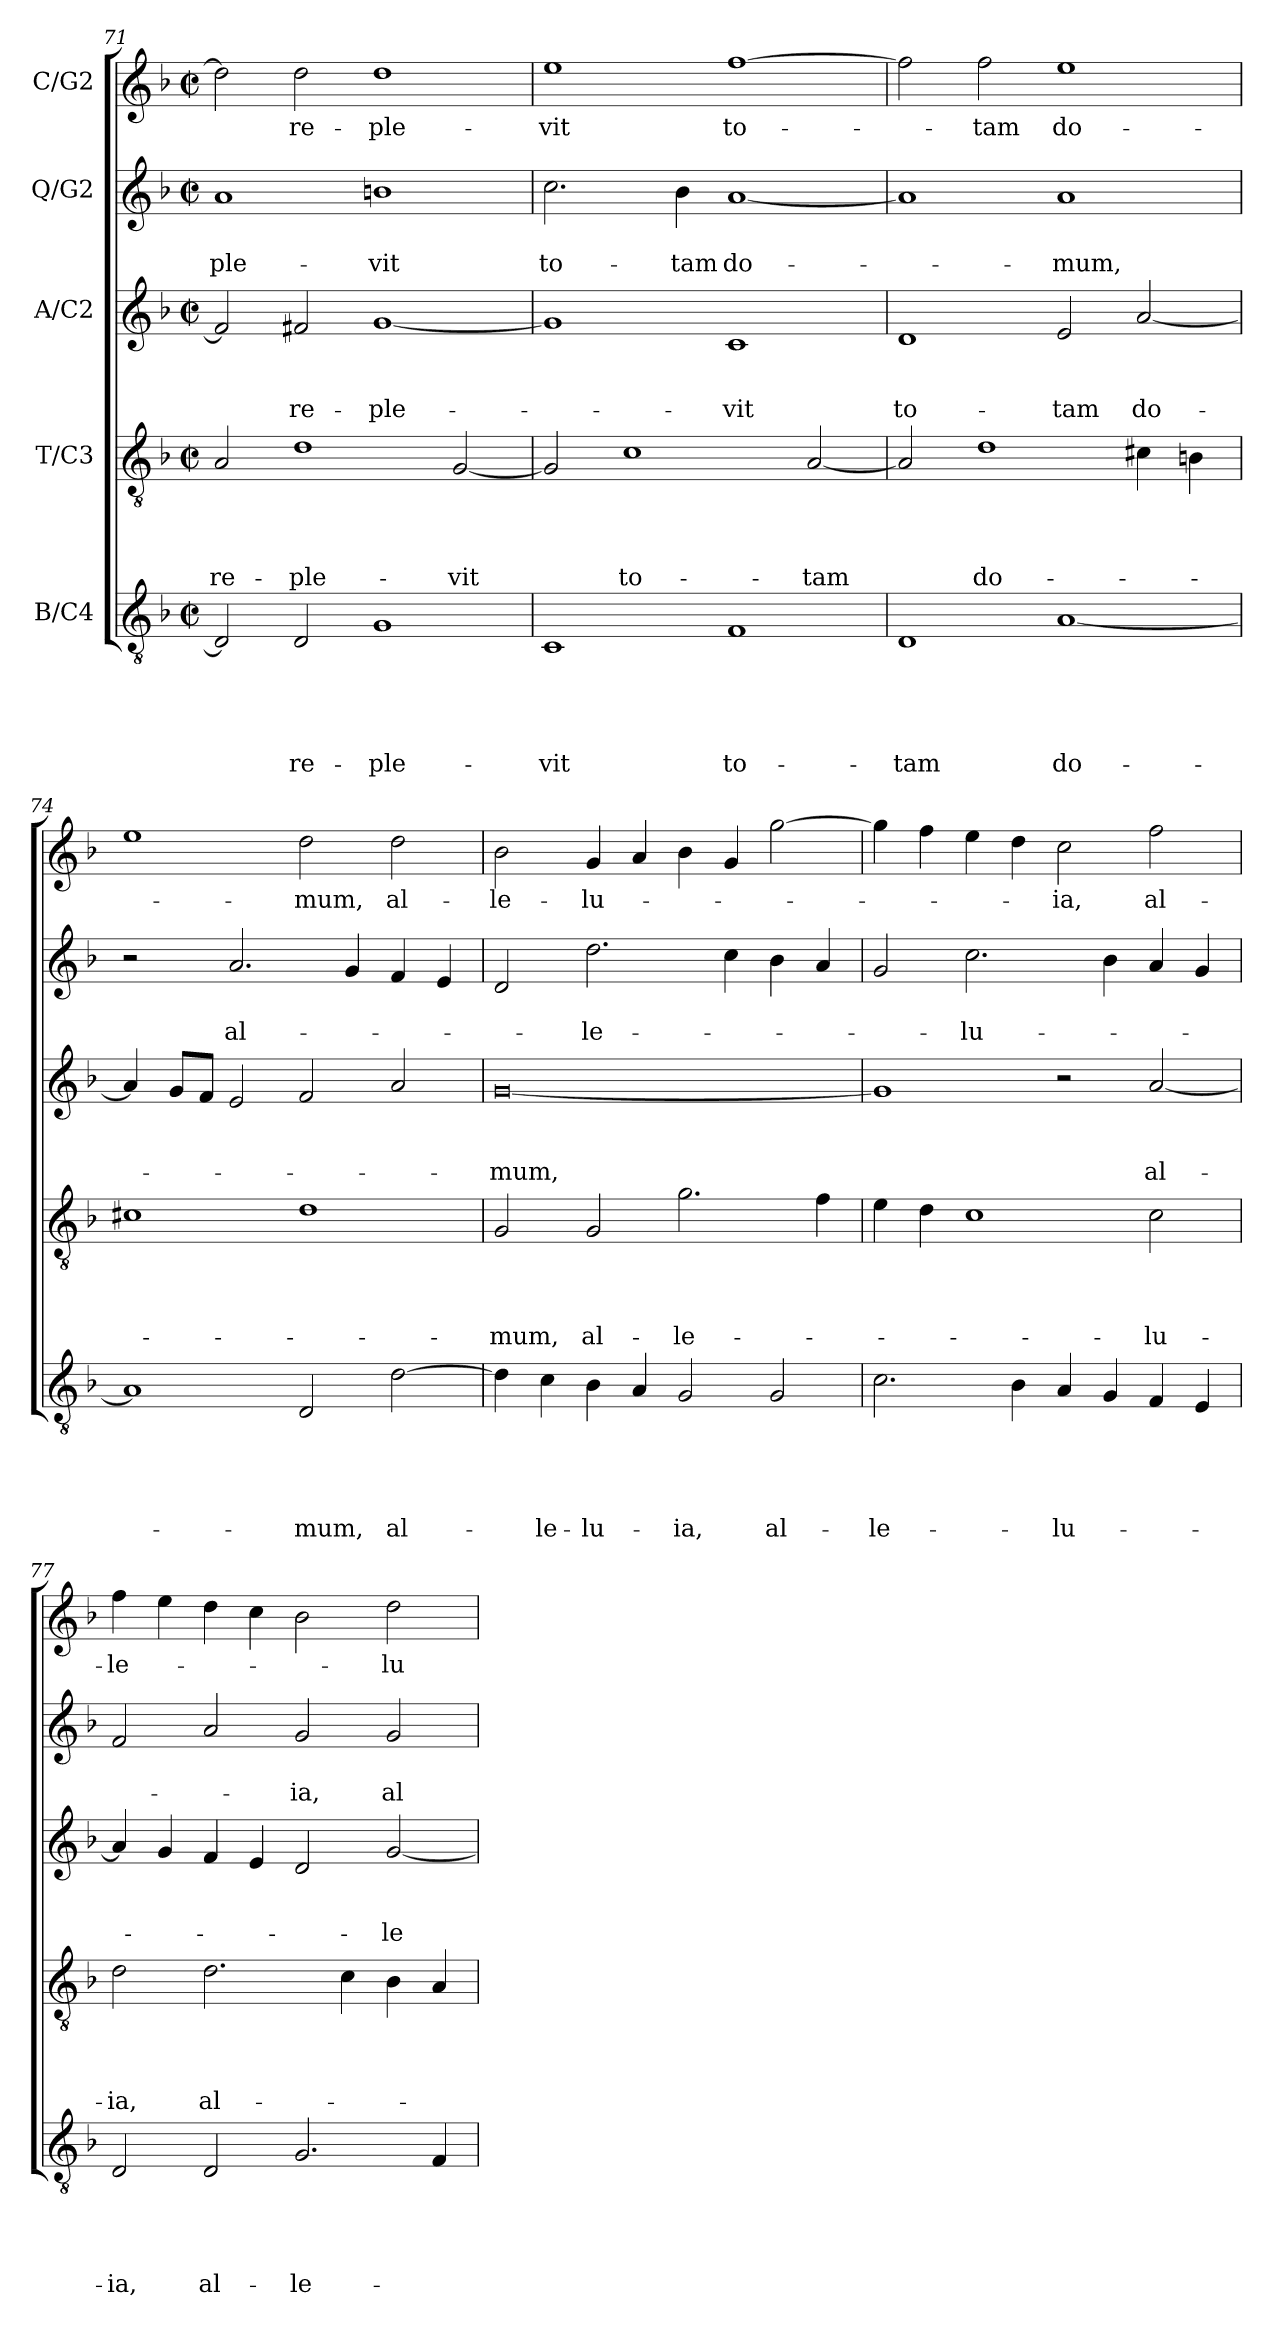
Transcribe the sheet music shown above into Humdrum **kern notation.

**kern	**text	**text	**text	**text	**text	**kern	**text	**text	**text	**text	**kern	**text	**text	**text	**kern	**text	**text	**kern	**text
*part5	*part5	*part5	*part5	*part5	*part5	*part4	*part4	*part4	*part4	*part4	*part3	*part3	*part3	*part3	*part2	*part2	*part2	*part1	*part1
*staff5	*staff5	*staff5	*staff5	*staff5	*staff5	*staff4	*staff4	*staff4	*staff4	*staff4	*staff3	*staff3	*staff3	*staff3	*staff2	*staff2	*staff2	*staff1	*staff1
*I"B/C4	*	*	*	*	*	*I"T/C3	*	*	*	*	*I"A/C2	*	*	*	*I"Q/G2	*	*	*I"C/G2	*
*clefGv2	*	*	*	*	*	*clefGv2	*	*	*	*	*clefG2	*	*	*	*clefG2	*	*	*clefG2	*
*k[b-]	*	*	*	*	*	*k[b-]	*	*	*	*	*k[b-]	*	*	*	*k[b-]	*	*	*k[b-]	*
*F:	*	*	*	*	*	*F:	*	*	*	*	*F:	*	*	*	*F:	*	*	*F:	*
*M2/2	*	*	*	*	*	*M2/2	*	*	*	*	*M2/2	*	*	*	*M2/2	*	*	*M2/2	*
*met(c|)	*	*	*	*	*	*met(c|)	*	*	*	*	*met(c|)	*	*	*	*met(c|)	*	*	*met(c|)	*
=71	=71	=71	=71	=71	=71	=71	=71	=71	=71	=71	=71	=71	=71	=71	=71	=71	=71	=71	=71
!	!	!	!	!	!	!	!	!	!	!LO:LY:b	!	!	!	!	!	!	!LO:LY:b	!	!
2D/]	.	.	.	.	.	2A/	.	.	.	re-	2f#/]	.	.	.	1a	.	-ple-	2dd\]	.
!	!	!	!	!	!LO:LY:b	!	!	!	!	!LO:LY:b	!	!	!	!LO:LY:b	!	!	!	!	!LO:LY:b
2D/	.	.	.	.	re-	1d	.	.	.	-ple-	2f#X/	.	.	re-	.	.	.	2dd\	re-
!	!	!	!	!	!LO:LY:b	!	!	!	!	!	!	!	!	!LO:LY:b	!	!	!LO:LY:b	!	!LO:LY:b
1G	.	.	.	.	-ple-	.	.	.	.	.	[1g	.	.	-ple-	1bn	.	-vit	1dd	-ple-
!	!	!	!	!	!	!	!	!	!	!LO:LY:b	!	!	!	!	!	!	!	!	!
.	.	.	.	.	.	[2G/	.	.	.	-vit	.	.	.	.	.	.	.	.	.
=72	=72	=72	=72	=72	=72	=72	=72	=72	=72	=72	=72	=72	=72	=72	=72	=72	=72	=72	=72
!	!	!	!	!	!LO:LY:b	!	!	!	!	!	!	!	!	!	!	!	!LO:LY:b	!	!LO:LY:b
1C	.	.	.	.	-vit	2G/]	.	.	.	.	1g]	.	.	.	2.cc\	.	to-	1ee	-vit
!	!	!	!	!	!	!	!	!	!	!LO:LY:b	!	!	!	!	!	!	!	!	!
.	.	.	.	.	.	1c	.	.	.	to-	.	.	.	.	.	.	.	.	.
!	!	!	!	!	!	!	!	!	!	!	!	!	!	!	!	!	!LO:LY:b	!	!
.	.	.	.	.	.	.	.	.	.	.	.	.	.	.	4b-\	.	-tam	.	.
!	!	!	!	!	!LO:LY:b	!	!	!	!	!	!	!	!	!LO:LY:b	!	!	!LO:LY:b	!	!LO:LY:b
1F	.	.	.	.	to-	.	.	.	.	.	1c	.	.	-vit	[1a	.	do-	[1ff	to-
!	!	!	!	!	!	!	!	!	!	!LO:LY:b	!	!	!	!	!	!	!	!	!
.	.	.	.	.	.	[2A/	.	.	.	-tam	.	.	.	.	.	.	.	.	.
!!LO:PB:g=z
=73	=73	=73	=73	=73	=73	=73	=73	=73	=73	=73	=73	=73	=73	=73	=73	=73	=73	=73	=73
!	!	!	!	!	!LO:LY:b	!	!	!	!	!	!	!	!	!LO:LY:b	!	!	!	!	!
1D	.	.	.	.	-tam	2A/]	.	.	.	.	1d	.	.	to-	1a]	.	.	2ff\]	.
!	!	!	!	!	!	!	!	!	!	!LO:LY:b	!	!	!	!	!	!	!	!	!LO:LY:b
.	.	.	.	.	.	1d	.	.	.	do-	.	.	.	.	.	.	.	2ff\	-tam
!	!	!	!	!	!LO:LY:b	!	!	!	!	!	!	!	!	!LO:LY:b	!	!	!LO:LY:b	!	!LO:LY:b
[1A	.	.	.	.	do-	.	.	.	.	.	2e/	.	.	-tam	1a	.	-mum,	1ee	do-
!	!	!	!	!	!	!	!	!	!	!	!	!	!	!LO:LY:b	!	!	!	!	!
.	.	.	.	.	.	4c#X\	.	.	.	.	[2a/	.	.	do-	.	.	.	.	.
.	.	.	.	.	.	4B\	.	.	.	.	.	.	.	.	.	.	.	.	.
=74	=74	=74	=74	=74	=74	=74	=74	=74	=74	=74	=74	=74	=74	=74	=74	=74	=74	=74	=74
1A]	.	.	.	.	.	1c#X	.	.	.	.	4a/]	.	.	.	2r	.	.	1ee	.
.	.	.	.	.	.	.	.	.	.	.	8g/L	.	.	.	.	.	.	.	.
.	.	.	.	.	.	.	.	.	.	.	8f/J	.	.	.	.	.	.	.	.
!	!	!	!	!	!	!	!	!	!	!	!	!	!	!	!	!	!LO:LY:b	!	!
.	.	.	.	.	.	.	.	.	.	.	2e/	.	.	.	2.a/	.	al-	.	.
!	!	!	!	!	!LO:LY:b	!	!	!	!	!	!	!	!	!	!	!	!	!	!LO:LY:b
2D/	.	.	.	.	-mum,	1d	.	.	.	.	2f/	.	.	.	.	.	.	2dd\	-mum,
.	.	.	.	.	.	.	.	.	.	.	.	.	.	.	4g/	.	.	.	.
!	!	!	!	!	!LO:LY:b	!	!	!	!	!	!	!	!	!	!	!	!	!	!LO:LY:b
[2d\	.	.	.	.	al-	.	.	.	.	.	2a/	.	.	.	4f/	.	.	2dd\	al-
.	.	.	.	.	.	.	.	.	.	.	.	.	.	.	4e/	.	.	.	.
=75	=75	=75	=75	=75	=75	=75	=75	=75	=75	=75	=75	=75	=75	=75	=75	=75	=75	=75	=75
!	!	!	!	!	!	!	!	!	!	!LO:LY:b	!	!	!	!LO:LY:b	!	!	!	!	!LO:LY:b
4d\]	.	.	.	.	.	2G/	.	.	.	-mum,	[0g	.	.	-mum,	2d/	.	.	2b-\	-le-
!	!	!	!	!	!LO:LY:b	!	!	!	!	!	!	!	!	!	!	!	!	!	!
4c\	.	.	.	.	-le-	.	.	.	.	.	.	.	.	.	.	.	.	.	.
!	!	!	!	!	!LO:LY:b	!	!	!	!	!LO:LY:b	!	!	!	!	!	!	!LO:LY:b	!	!LO:LY:b
4B-\	.	.	.	.	-lu-	2G/	.	.	.	al-	.	.	.	.	2.dd\	.	-le-	4g/	-lu-
4A/	.	.	.	.	.	.	.	.	.	.	.	.	.	.	.	.	.	4a/	.
!	!	!	!	!	!LO:LY:b	!	!	!	!	!LO:LY:b	!	!	!	!	!	!	!	!	!
2G/	.	.	.	.	-ia,	2.g\	.	.	.	-le-	.	.	.	.	.	.	.	4b-\	.
.	.	.	.	.	.	.	.	.	.	.	.	.	.	.	4cc\	.	.	4g/	.
!	!	!	!	!	!LO:LY:b	!	!	!	!	!	!	!	!	!	!	!	!	!	!
2G/	.	.	.	.	al-	.	.	.	.	.	.	.	.	.	4b-\	.	.	[2gg\	.
.	.	.	.	.	.	4f\	.	.	.	.	.	.	.	.	4a/	.	.	.	.
=76	=76	=76	=76	=76	=76	=76	=76	=76	=76	=76	=76	=76	=76	=76	=76	=76	=76	=76	=76
!	!	!	!	!	!LO:LY:b	!	!	!	!	!	!	!	!	!	!	!	!	!	!
2.c\	.	.	.	.	-le-	4e\	.	.	.	.	1g]	.	.	.	2g/	.	.	4gg\]	.
.	.	.	.	.	.	4d\	.	.	.	.	.	.	.	.	.	.	.	4ff\	.
!	!	!	!	!	!	!	!	!	!	!	!	!	!	!	!	!	!LO:LY:b	!	!
.	.	.	.	.	.	1c	.	.	.	.	.	.	.	.	2.cc\	.	-lu-	4ee\	.
4B-\	.	.	.	.	.	.	.	.	.	.	.	.	.	.	.	.	.	4dd\	.
!	!	!	!	!	!LO:LY:b	!	!	!	!	!	!	!	!	!	!	!	!	!	!LO:LY:b
4A/	.	.	.	.	-lu-	.	.	.	.	.	2r	.	.	.	.	.	.	2cc\	-ia,
4G/	.	.	.	.	.	.	.	.	.	.	.	.	.	.	4b-\	.	.	.	.
!	!	!	!	!	!	!	!	!	!	!LO:LY:b	!	!	!	!LO:LY:b	!	!	!	!	!LO:LY:b
4F/	.	.	.	.	.	2c\	.	.	.	-lu-	[2a/	.	.	al-	4a/	.	.	2ff\	al-
4E/	.	.	.	.	.	.	.	.	.	.	.	.	.	.	4g/	.	.	.	.
=77	=77	=77	=77	=77	=77	=77	=77	=77	=77	=77	=77	=77	=77	=77	=77	=77	=77	=77	=77
!	!	!	!	!	!LO:LY:b	!	!	!	!	!LO:LY:b	!	!	!	!	!	!	!	!	!LO:LY:b
2D/	.	.	.	.	-ia,	2d\	.	.	.	-ia,	4a/]	.	.	.	2f/	.	.	4ff\	-le-
.	.	.	.	.	.	.	.	.	.	.	4g/	.	.	.	.	.	.	4ee\	.
!	!	!	!	!	!LO:LY:b	!	!	!	!	!LO:LY:b	!	!	!	!	!	!	!	!	!
2D/	.	.	.	.	al-	2.d\	.	.	.	al-	4f/	.	.	.	2a/	.	.	4dd\	.
.	.	.	.	.	.	.	.	.	.	.	4e/	.	.	.	.	.	.	4cc\	.
!	!	!	!	!	!LO:LY:b	!	!	!	!	!	!	!	!	!	!	!	!LO:LY:b	!	!
2.G/	.	.	.	.	-le-	.	.	.	.	.	2d/	.	.	.	2g/	.	-ia,	2b-\	.
.	.	.	.	.	.	4c\	.	.	.	.	.	.	.	.	.	.	.	.	.
!	!	!	!	!	!	!	!	!	!	!	!	!	!	!LO:LY:b	!	!	!LO:LY:b	!	!LO:LY:b
.	.	.	.	.	.	4B-\	.	.	.	.	[2g/	.	.	-le-	2g/	.	al-	2dd\	-lu-
4F/	.	.	.	.	.	4A/	.	.	.	.	.	.	.	.	.	.	.	.	.
=	=	=	=	=	=	=	=	=	=	=	=	=	=	=	=	=	=	=	=
*-	*-	*-	*-	*-	*-	*-	*-	*-	*-	*-	*-	*-	*-	*-	*-	*-	*-	*-	*-
